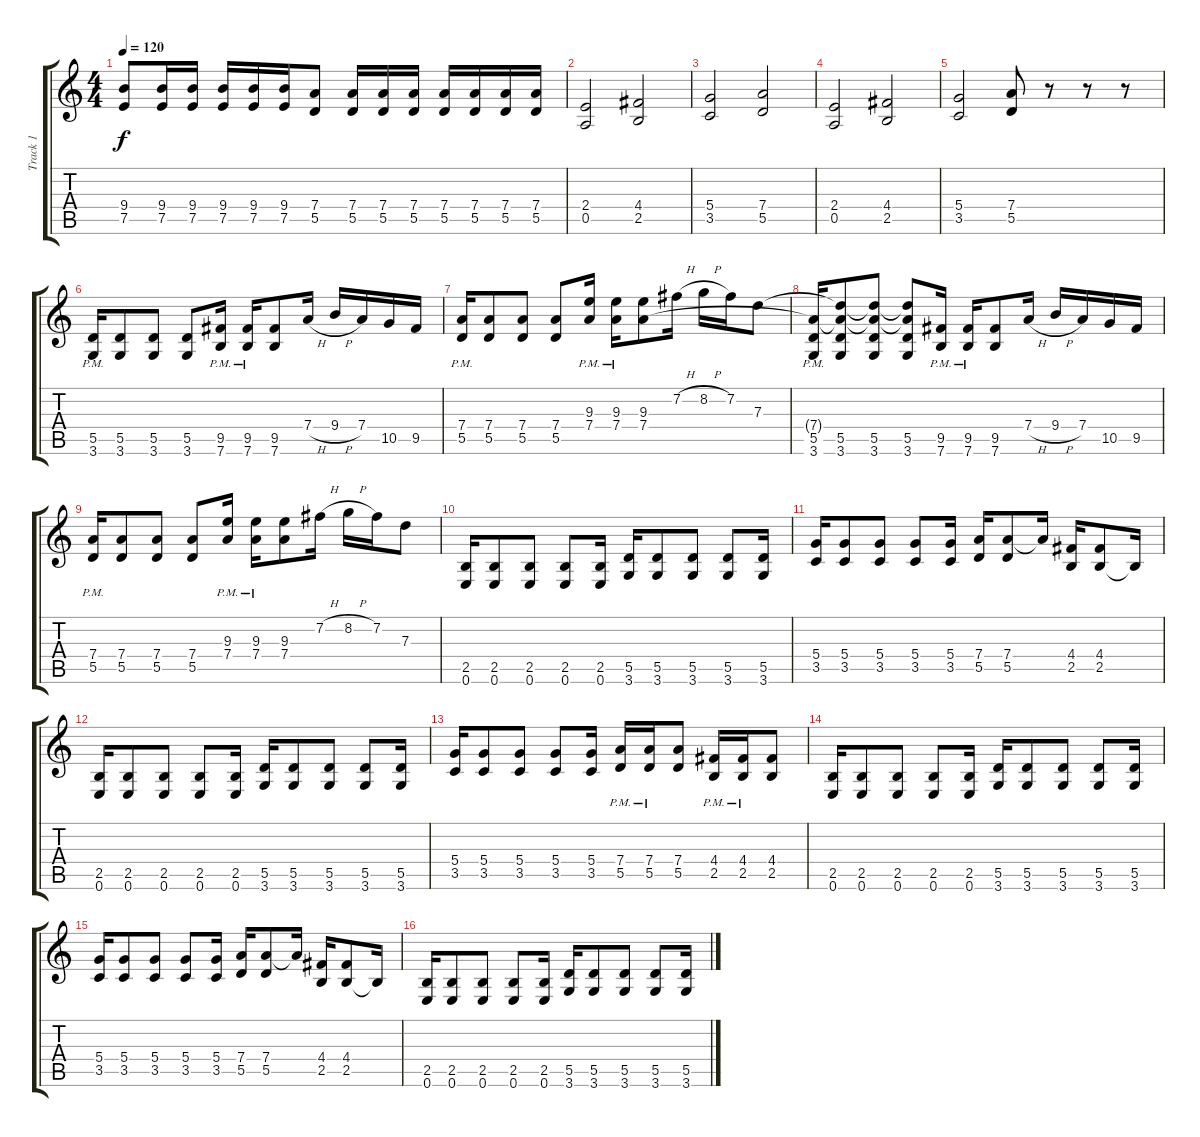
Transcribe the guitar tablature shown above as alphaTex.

\track ("Track 1" "Track 1") {instrument distortionguitar}
\staff {score tabs}
\tuning (E4 B3 G3 D3 A2 E2) {hide}
\ts (4 4)
\tempo 120
\clef g2
\ks c
(9.4 7.5).8{dy f} (9.4 7.5).16 (9.4 7.5).16 (9.4 7.5).16 (9.4 7.5).16 (9.4 7.5).16 (7.4 5.5).8 (7.4 5.5).16 (7.4 5.5).16 (7.4 5.5).16 (7.4 5.5).16 (7.4 5.5).16 (7.4 5.5).16 (7.4 5.5).16 |
(2.4 0.5).2 (4.4 2.5).2 |
(5.4 3.5).2 (7.4 5.5).2 |
(2.4 0.5).2 (4.4 2.5).2 |
(5.4 3.5).2 (7.4 5.5).8 r.8 r.8 r.8 |
(5.5{pm} 3.6).16 (5.5 3.6).8 (5.5 3.6).8 (5.5 3.6).8 (9.5{pm} 7.6{pm}).16 (9.5{pm} 7.6{pm}).16 (9.5 7.6).8 7.4{h}.16 9.4{h}.16 7.4.16 10.5.16 9.5.16 |
(7.4 5.5{pm}).16 (7.4 5.5).8 (7.4 5.5).8 (7.4 5.5).8 (9.3{pm} 7.4).16 (9.3{pm} 7.4).16 (9.3 7.4).8 7.2{h}.16 8.2{h}.16 7.2.16 7.3.8 |
(7.4{t} 5.5{pm} 3.6).16 (7.3{t} 7.4{t} 5.5 3.6).8 (7.3{t} 7.4{t} 5.5 3.6).8 (7.3{t} 7.4{t} 5.5 3.6).8 (9.5{pm} 7.6{pm}).16 (9.5{pm} 7.6{pm}).16 (9.5 7.6).8 7.4{h}.16 9.4{h}.16 7.4.16 10.5.16 9.5.16 |
(7.4 5.5{pm}).16 (7.4 5.5).8 (7.4 5.5).8 (7.4 5.5).8 (9.3{pm} 7.4).16 (9.3{pm} 7.4).16 (9.3 7.4).8 7.2{h}.16 8.2{h}.16 7.2.16 7.3.8 |
(2.5 0.6).16 (2.5 0.6).8 (2.5 0.6).8 (2.5 0.6).8 (2.5 0.6).16 (5.5 3.6).16 (5.5 3.6).8 (5.5 3.6).8 (5.5 3.6).8 (5.5 3.6).16 |
(5.4 3.5).16 (5.4 3.5).8 (5.4 3.5).8 (5.4 3.5).8 (5.4 3.5).16 (7.4 5.5).16 (7.4 5.5).8 7.4{t}.16 (4.4 2.5).16 (4.4 2.5).8 2.5{t}.16 |
(2.5 0.6).16 (2.5 0.6).8 (2.5 0.6).8 (2.5 0.6).8 (2.5 0.6).16 (5.5 3.6).16 (5.5 3.6).8 (5.5 3.6).8 (5.5 3.6).8 (5.5 3.6).16 |
(5.4 3.5).16 (5.4 3.5).8 (5.4 3.5).8 (5.4 3.5).8 (5.4 3.5).16 (7.4{pm} 5.5{pm}).16 (7.4{pm} 5.5{pm}).16 (7.4 5.5).8 (4.4{pm} 2.5{pm}).16 (4.4{pm} 2.5{pm}).16 (4.4 2.5).8 |
(2.5 0.6).16 (2.5 0.6).8 (2.5 0.6).8 (2.5 0.6).8 (2.5 0.6).16 (5.5 3.6).16 (5.5 3.6).8 (5.5 3.6).8 (5.5 3.6).8 (5.5 3.6).16 |
(5.4 3.5).16 (5.4 3.5).8 (5.4 3.5).8 (5.4 3.5).8 (5.4 3.5).16 (7.4 5.5).16 (7.4 5.5).8 7.4{t}.16 (4.4 2.5).16 (4.4 2.5).8 2.5{t}.16 |
(2.5 0.6).16 (2.5 0.6).8 (2.5 0.6).8 (2.5 0.6).8 (2.5 0.6).16 (5.5 3.6).16 (5.5 3.6).8 (5.5 3.6).8 (5.5 3.6).8 (5.5 3.6).16
